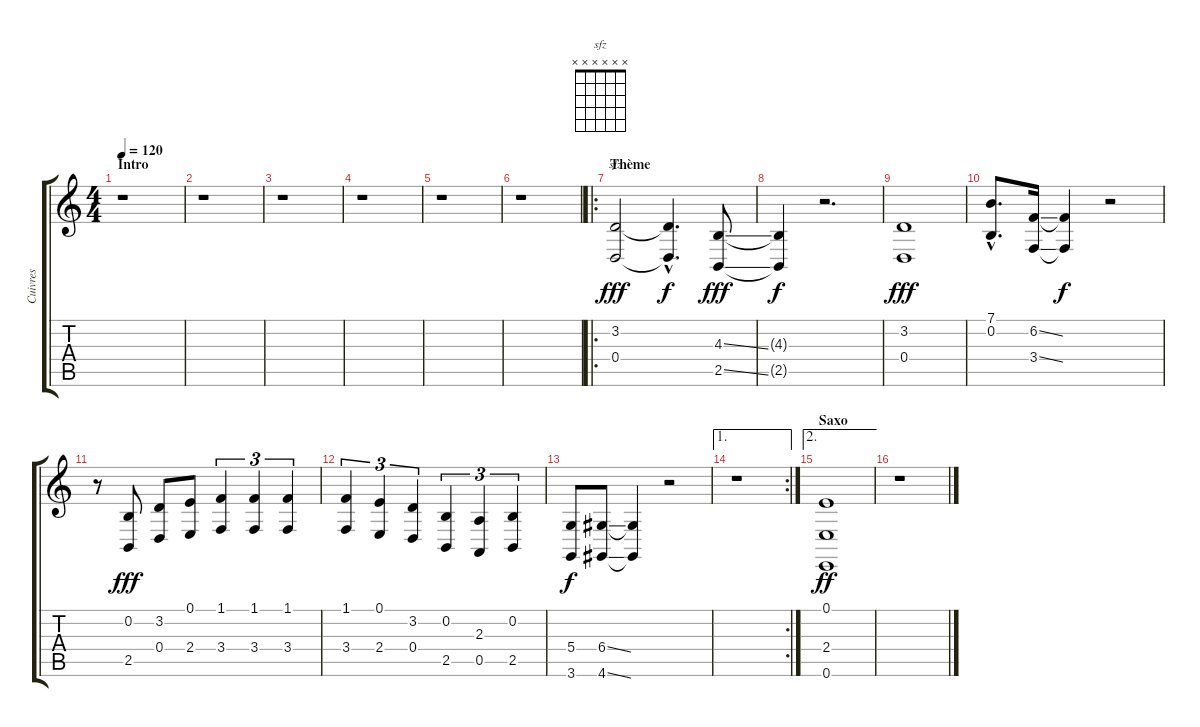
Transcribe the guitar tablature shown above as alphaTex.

\track ("Cuivres" "Cuivres") {instrument brasssection}
\staff {score tabs}
\tuning (E4 B3 G3 D3 A2 E2) {hide}
\chord ("sfz" x x x x x x) {firstfret 0}
\ts (4 4)
\section ("" "Intro")
\tempo 120
\clef g2
\ks c
r.1{dy fff instrument brasssection} |
r.1 |
r.1 |
r.1 |
r.1 |
r.1 |
\ro
\section ("" "Thème")
(3.2 0.4).2{ch "sfz"} (3.2{hac t} 0.4{hac t}).4{d dy f} (4.3{ss} 2.5{ss}).8{dy fff} |
(4.3{t} 2.5{t}).4{dy f} r.2{d} |
(3.2 0.4).1{dy fff} |
(7.1{hac} 0.2{hac}).8{d} (6.2{ss} 3.4{ss}).16 (6.2{t} 3.4{t}).4{dy f} r.2 |
r.8 (0.2 2.5).8{dy fff} (3.2 0.4).8 (0.1 2.4).8 (1.1 3.4).4{tu (3 2)} (1.1 3.4).4{tu (3 2)} (1.1 3.4).4{tu (3 2)} |
(1.1 3.4).4{tu (3 2)} (0.1 2.4).4{tu (3 2)} (3.2 0.4).4{tu (3 2)} (0.2 2.5).4{tu (3 2)} (2.3 0.5).4{tu (3 2)} (0.2 2.5).4{tu (3 2)} |
(5.4 3.6).8{dy f} (6.4{ss} 4.6{ss}).8 (6.4{t} 4.6{t}).4 r.2 |
\ae 1
\rc 2
r.1 |
\ae 2
\section ("" "Saxo")
(0.1 2.4 0.6).1{dy ff} |
r.1
